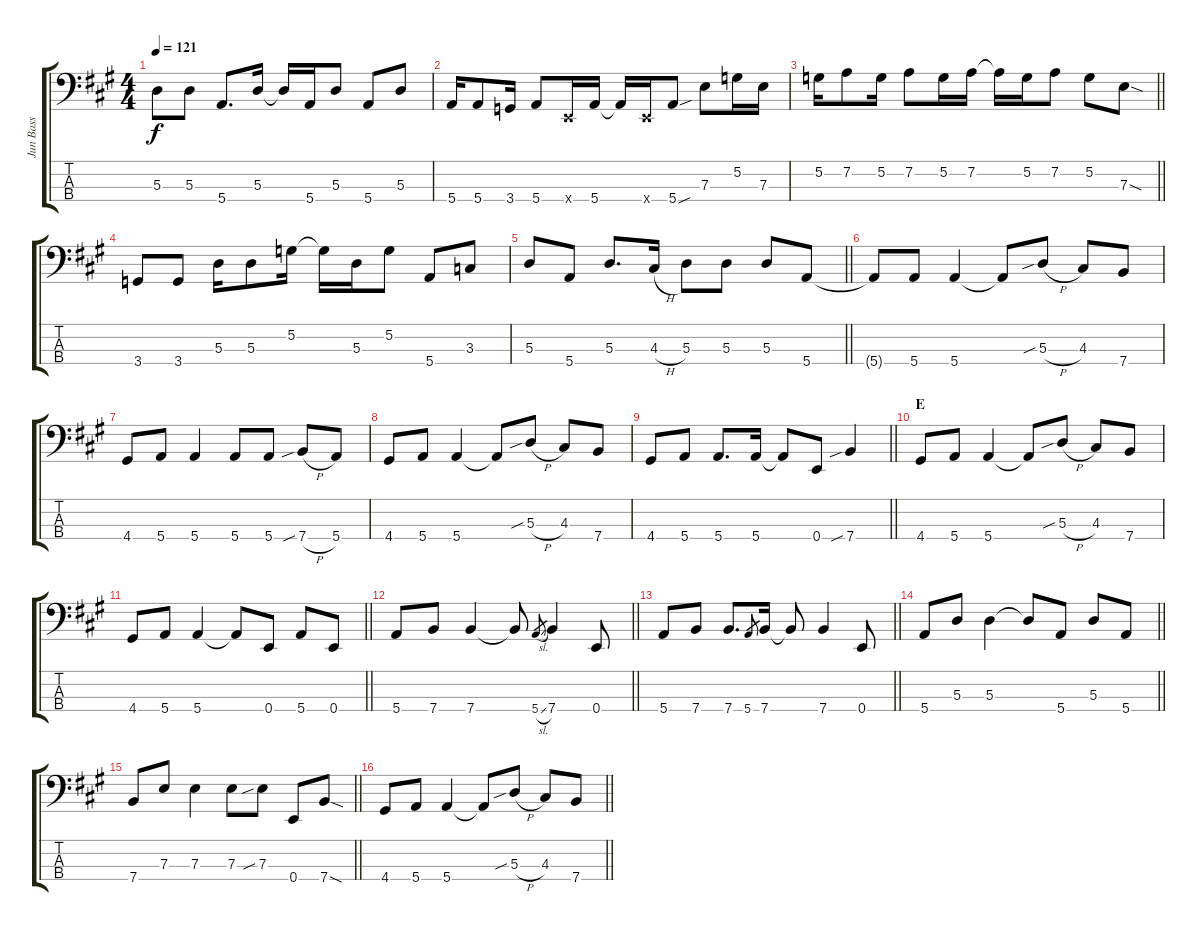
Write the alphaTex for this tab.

\track ("Jun Bass" "Jun Bass") {instrument electricbassfinger}
\staff {score tabs}
\tuning (G2 D2 A1 E1) {hide}
\ts (4 4)
\tempo 121
\clef f4
\ks a
5.3.8{dy f} 5.3.8 5.4.8{d} 5.3.16 5.3{t}.16 5.4.16 5.3.8 5.4.8 5.3.8 |
5.4.16 5.4.8 3.4.16 5.4.8 0.4{x}.16 5.4.16 5.4{t}.16 0.4{x}.16 5.4{sou}.8 7.3.8 5.2.16 7.3.16 |
\barLineRight lightlight
5.2.16 7.2.8 5.2.16 7.2.8 5.2.16 7.2.16 7.2{t}.16 5.2.16 7.2.8 5.2.8 7.3{sod}.8 |
3.4.8 3.4.8 5.3.16 5.3.8 5.2.16 5.2{t}.16 5.3.16 5.2.8 5.4.8 3.3.8 |
\barLineRight lightlight
5.3.8 5.4.8 5.3.8{d} 4.3{h}.16 5.3.8 5.3.8 5.3.8 5.4.8 |
\section ("" "")
5.4{t}.8 5.4.8 5.4.4 5.4{t}.8 5.3{sib h}.8 4.3.8 7.4.8 |
4.4.8 5.4.8 5.4.4 5.4.8 5.4.8 7.4{sib h}.8 5.4.8 |
4.4.8 5.4.8 5.4.4 5.4{t}.8 5.3{sib h}.8 4.3.8 7.4.8 |
\barLineRight lightlight
4.4.8 5.4.8 5.4.8{d} 5.4.16 5.4{t}.8 0.4.8 7.4{sib}.4 |
\section ("" "E")
4.4.8 5.4.8 5.4.4 5.4{t}.8 5.3{sib h}.8 4.3.8 7.4.8 |
\barLineRight lightlight
4.4.8 5.4.8 5.4.4 5.4{t}.8 0.4.8 5.4.8 0.4.8 |
\section ("" "")
\barLineRight lightlight
5.4.8 7.4.8 7.4.4 7.4{t}.8 5.4{sl}.8{gr} 7.4.4 0.4.8 |
\barLineRight lightlight
5.4.8 7.4.8 7.4.8{d} 5.4.8{gr} 7.4.16 7.4{t}.8 7.4.4 0.4.8 |
\barLineRight lightlight
5.4.8 5.3.8 5.3.4 5.3{t}.8 5.4.8 5.3.8 5.4.8 |
\barLineRight lightlight
7.4.8 7.3.8 7.3.4 7.3.8 7.3{sib}.8 0.4.8 7.4{sod}.8 |
\barLineRight lightlight
4.4.8 5.4.8 5.4.4 5.4{t}.8 5.3{sib h}.8 4.3.8 7.4.8
